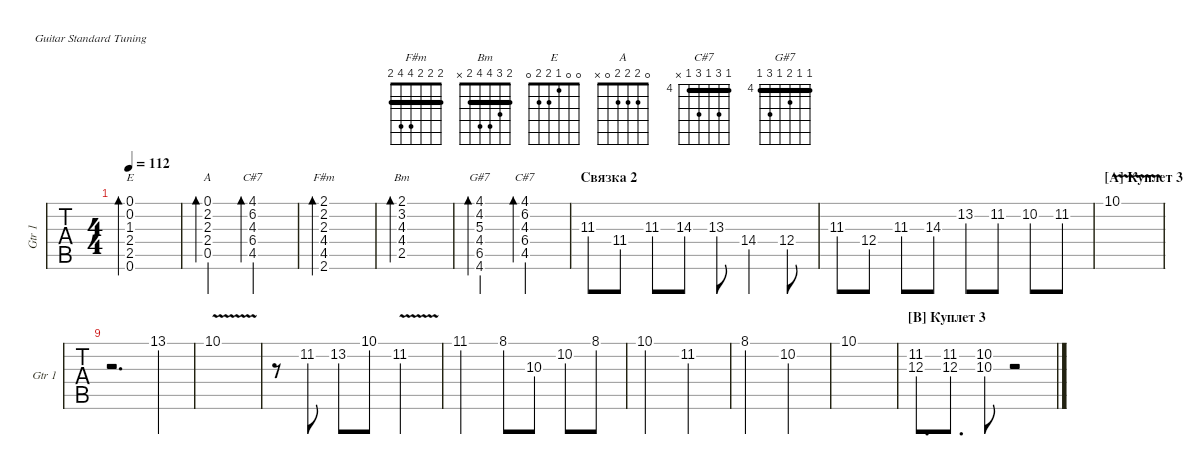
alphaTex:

\defaultSystemsLayout 4
\hideDynamics
\bracketExtendMode groupsimilarinstruments
\singleTrackTrackNamePolicy allsystems
\multiTrackTrackNamePolicy allsystems
\otherSystemsTrackNameOrientation horizontal
\defaultBarNumberDisplay FirstOfSystem
\track ("Gtr 1" "Gtr 1") {instrument electricguitarclean}
\staff {tabs}
\tuning (E4 B3 G3 D3 A2 E2)
\chord ("F#m" 2 2 2 4 4 2) {barre (2 2 2)}
\chord ("Bm" 2 3 4 4 2 x) {barre 2}
\chord ("E" 0 0 1 2 2 0)
\chord ("A" 0 2 2 2 0 x)
\chord ("C#7" 4 6 4 6 4 x) {firstfret 4 barre (4 4)}
\chord ("G#7" 4 4 5 4 6 4) {firstfret 4 barre (4 4 4)}
\ts (4 4)
\tempo 112
\clef g2
\ks f#minor
(0.6 2.5 2.4 1.3 0.2 0.1).1{bd 169 ch "E" dy mf} |
(0.5 2.4 2.3 2.2 0.1).2{bd 166 ch "A"} (4.5 6.4 4.3 6.2 4.1).2{bd 166 ch "C#7"} |
(2.1 2.2 2.3 4.4 4.5 2.6).1{bd 163 ch "F#m"} |
(2.1 3.2 4.3 4.4 2.5).1{bd 163 ch "Bm"} |
(4.6 6.5 4.4 5.3 4.2 4.1).2{bd 160 ch "G#7"} (4.5 6.4 4.3 6.2 4.1).2{bd 166 ch "C#7"} |
\section ("" "Связка 2")
11.3.8 11.4.8 11.3.8 14.3.8 13.3.8 14.4.4 12.4.8 |
11.3.8 12.4.8 11.3.8 14.3.8 13.2.8 11.2.8 10.2.8 11.2.8 |
\section ("A" "Куплет 3")
\ks gminor
10.1{v}.1 |
r.2{d} 13.1.4 |
10.1{v}.1 |
r.8 11.2.8 13.2.8 10.1.8 11.2{v}.2 |
11.1.2 8.1.8 10.3.8 10.2.8 8.1.8 |
10.1.2 11.2.2 |
8.1.2 10.2.2 |
10.1.1 |
\section ("B" "Куплет 3")
(11.2{st} 12.3{st}).8{d} (11.2{st} 12.3{st}).8{d} (10.2{st} 10.3{st}).8 r.2
